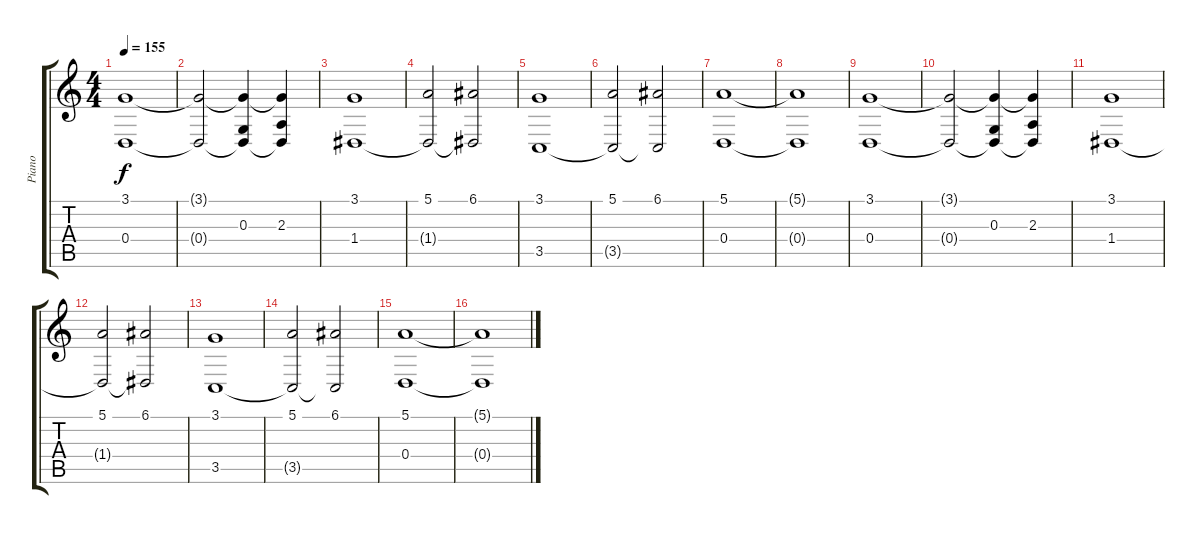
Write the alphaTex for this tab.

\track ("Piano" "Piano") {instrument brightacousticpiano}
\staff {score tabs}
\tuning (E4 B3 G3 D3 A2 E2) {hide}
\ts (4 4)
\tempo 155
\clef g2
\ks c
(3.1 0.4).1{dy f} |
(3.1{t} 0.4{t}).2 (3.1{t} 0.3 0.4{t}).4 (3.1{t} 2.3 0.4{t}).4 |
(3.1 1.4).1 |
(5.1 1.4{t}).2 (6.1 1.4{t}).2 |
(3.1 3.5).1 |
(5.1 3.5{t}).2 (6.1 3.5{t}).2 |
(5.1 0.4).1 |
(5.1{t} 0.4{t}).1 |
(3.1 0.4).1 |
(3.1{t} 0.4{t}).2 (3.1{t} 0.3 0.4{t}).4 (3.1{t} 2.3 0.4{t}).4 |
(3.1 1.4).1 |
(5.1 1.4{t}).2 (6.1 1.4{t}).2 |
(3.1 3.5).1 |
(5.1 3.5{t}).2 (6.1 3.5{t}).2 |
(5.1 0.4).1 |
(5.1{t} 0.4{t}).1
